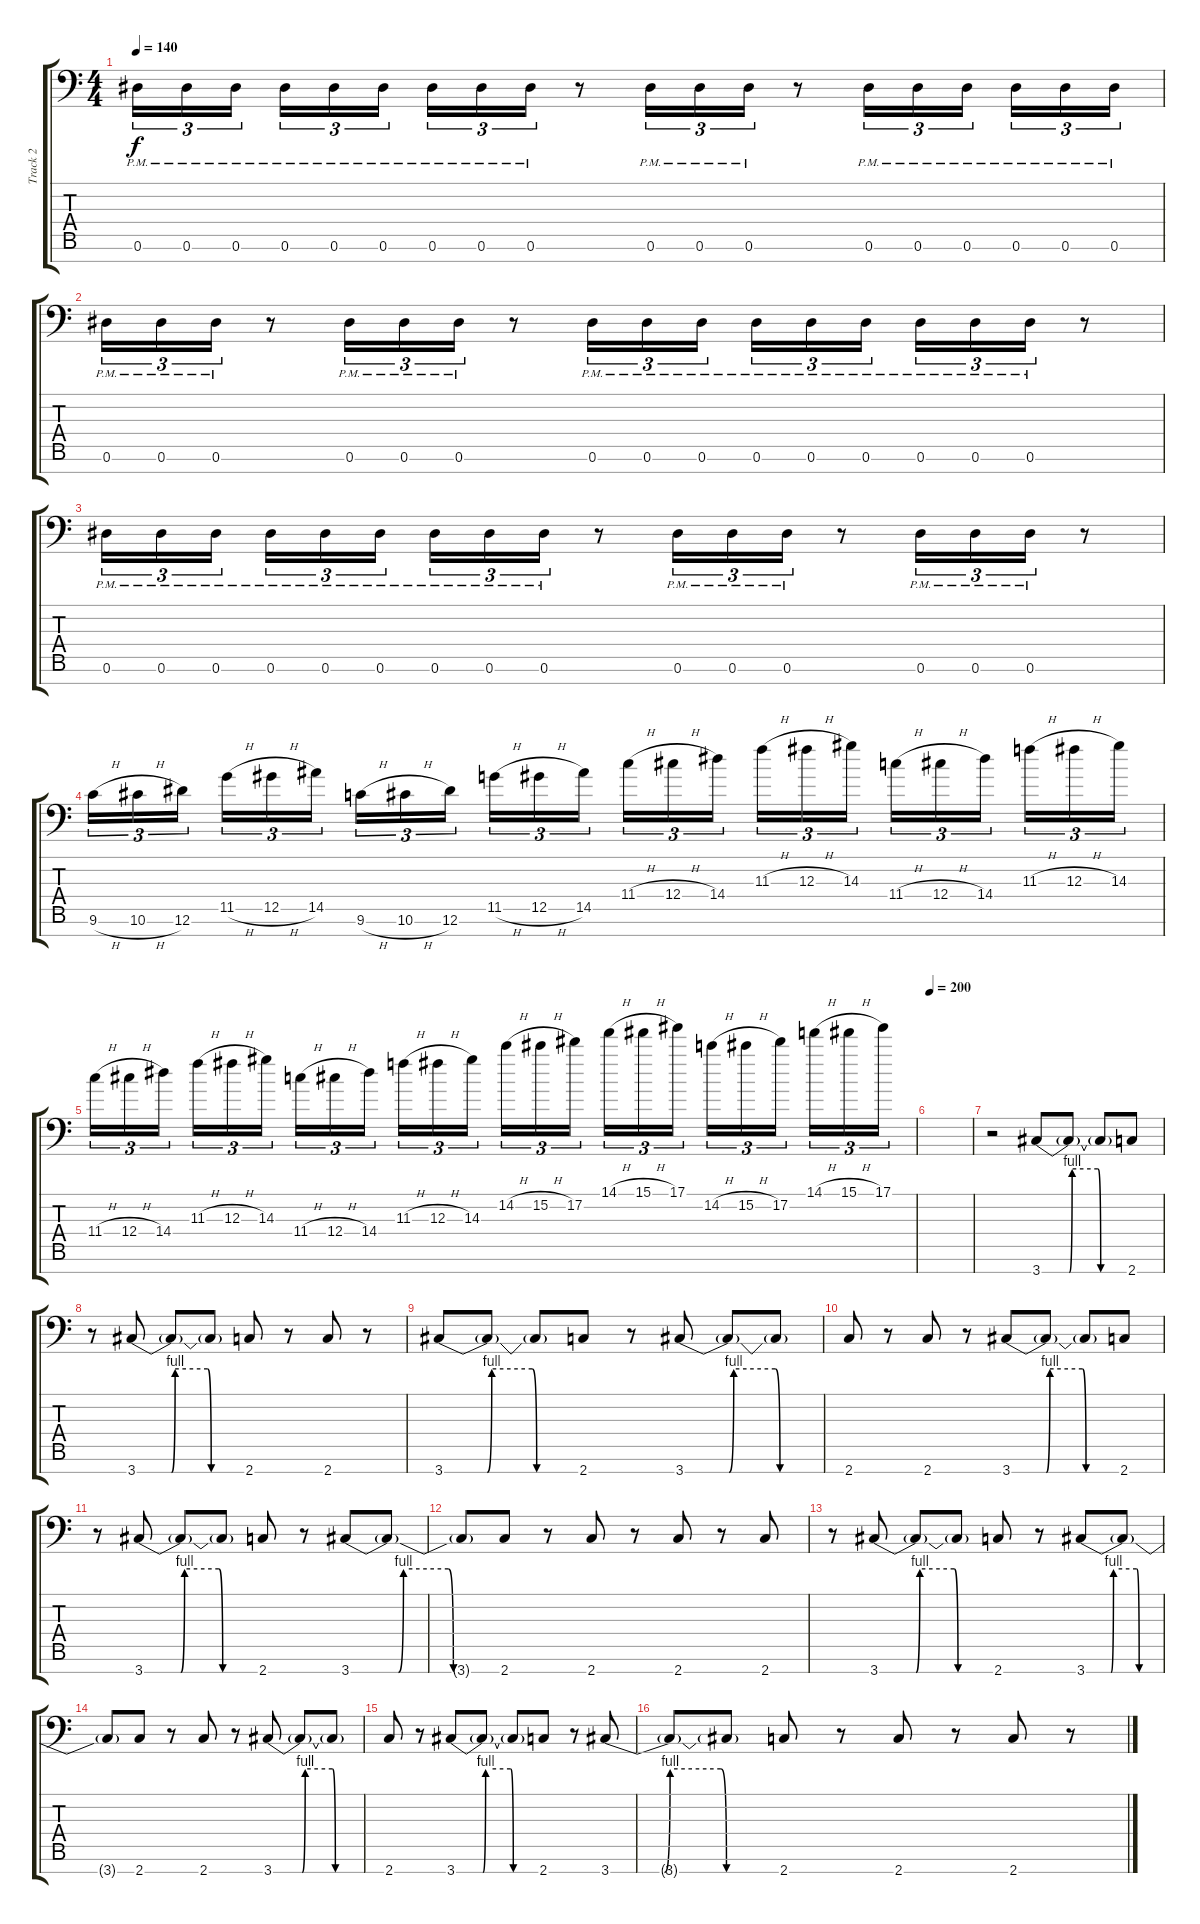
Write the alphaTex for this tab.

\track ("Track 2" "Track 2") {instrument overdrivenguitar}
\staff {score tabs}
\tuning (Eb4 Bb3 Gb3 Db3 Ab2 Eb2 Bb1) {hide}
\ts (4 4)
\tempo 140
\clef f4
\ks c
0.6{pm}.16{tu (3 2) dy f} 0.6{pm}.16{tu (3 2)} 0.6{pm}.16{tu (3 2) beam splitsecondary} 0.6{pm}.16{tu (3 2)} 0.6{pm}.16{tu (3 2)} 0.6{pm}.16{tu (3 2)} 0.6{pm}.16{tu (3 2)} 0.6{pm}.16{tu (3 2)} 0.6{pm}.16{tu (3 2)} r.8 0.6{pm}.16{tu (3 2)} 0.6{pm}.16{tu (3 2)} 0.6{pm}.16{tu (3 2)} r.8 0.6{pm}.16{tu (3 2)} 0.6{pm}.16{tu (3 2)} 0.6{pm}.16{tu (3 2) beam splitsecondary} 0.6{pm}.16{tu (3 2)} 0.6{pm}.16{tu (3 2)} 0.6{pm}.16{tu (3 2)} |
0.6{pm}.16{tu (3 2)} 0.6{pm}.16{tu (3 2)} 0.6{pm}.16{tu (3 2)} r.8 0.6{pm}.16{tu (3 2)} 0.6{pm}.16{tu (3 2)} 0.6{pm}.16{tu (3 2)} r.8 0.6{pm}.16{tu (3 2)} 0.6{pm}.16{tu (3 2)} 0.6{pm}.16{tu (3 2) beam splitsecondary} 0.6{pm}.16{tu (3 2)} 0.6{pm}.16{tu (3 2)} 0.6{pm}.16{tu (3 2)} 0.6{pm}.16{tu (3 2)} 0.6{pm}.16{tu (3 2)} 0.6{pm}.16{tu (3 2)} r.8 |
0.6{pm}.16{tu (3 2)} 0.6{pm}.16{tu (3 2)} 0.6{pm}.16{tu (3 2) beam splitsecondary} 0.6{pm}.16{tu (3 2)} 0.6{pm}.16{tu (3 2)} 0.6{pm}.16{tu (3 2)} 0.6{pm}.16{tu (3 2)} 0.6{pm}.16{tu (3 2)} 0.6{pm}.16{tu (3 2)} r.8 0.6{pm}.16{tu (3 2)} 0.6{pm}.16{tu (3 2)} 0.6{pm}.16{tu (3 2)} r.8 0.6{pm}.16{tu (3 2)} 0.6{pm}.16{tu (3 2)} 0.6{pm}.16{tu (3 2)} r.8 |
9.6{h}.16{tu (3 2)} 10.6{h}.16{tu (3 2)} 12.6.16{tu (3 2) beam splitsecondary} 11.5{h}.16{tu (3 2)} 12.5{h}.16{tu (3 2)} 14.5.16{tu (3 2)} 9.6{h}.16{tu (3 2)} 10.6{h}.16{tu (3 2)} 12.6.16{tu (3 2) beam splitsecondary} 11.5{h}.16{tu (3 2)} 12.5{h}.16{tu (3 2)} 14.5.16{tu (3 2)} 11.4{h}.16{tu (3 2)} 12.4{h}.16{tu (3 2)} 14.4.16{tu (3 2) beam splitsecondary} 11.3{h}.16{tu (3 2)} 12.3{h}.16{tu (3 2)} 14.3.16{tu (3 2)} 11.4{h}.16{tu (3 2)} 12.4{h}.16{tu (3 2)} 14.4.16{tu (3 2) beam splitsecondary} 11.3{h}.16{tu (3 2)} 12.3{h}.16{tu (3 2)} 14.3.16{tu (3 2)} |
11.4{h}.16{tu (3 2)} 12.4{h}.16{tu (3 2)} 14.4.16{tu (3 2) beam splitsecondary} 11.3{h}.16{tu (3 2)} 12.3{h}.16{tu (3 2)} 14.3.16{tu (3 2)} 11.4{h}.16{tu (3 2)} 12.4{h}.16{tu (3 2)} 14.4.16{tu (3 2) beam splitsecondary} 11.3{h}.16{tu (3 2)} 12.3{h}.16{tu (3 2)} 14.3.16{tu (3 2)} 14.2{h}.16{tu (3 2)} 15.2{h}.16{tu (3 2)} 17.2.16{tu (3 2) beam splitsecondary} 14.1{h}.16{tu (3 2)} 15.1{h}.16{tu (3 2)} 17.1.16{tu (3 2)} 14.2{h}.16{tu (3 2)} 15.2{h}.16{tu (3 2)} 17.2.16{tu (3 2) beam splitsecondary} 14.1{h}.16{tu (3 2)} 15.1{h}.16{tu (3 2)} 17.1.16{tu (3 2)} |
\tempo 200
|
r.2 3.7{be (custom 0 0 19 0 21 4 39 4 41 0 60 0)}.8 3.7{t}.8 3.7{t}.8 2.7.8 |
r.8 3.7{be (custom 0 0 19 0 21 4 39 4 41 0 60 0)}.8 3.7{t}.8 3.7{t}.8 2.7.8 r.8 2.7.8 r.8 |
3.7{be (custom 0 0 19 0 21 4 39 4 41 0 60 0)}.8 3.7{t}.8 3.7{t}.8 2.7.8 r.8 3.7{be (custom 0 0 19 0 21 4 39 4 41 0 60 0)}.8 3.7{t}.8 3.7{t}.8 |
2.7.8 r.8 2.7.8 r.8 3.7{be (custom 0 0 19 0 21 4 39 4 41 0 60 0)}.8 3.7{t}.8 3.7{t}.8 2.7.8 |
r.8 3.7{be (custom 0 0 19 0 21 4 39 4 41 0 60 0)}.8 3.7{t}.8 3.7{t}.8 2.7.8 r.8 3.7{be (custom 0 0 19 0 21 4 39 4 41 0 60 0)}.8 3.7{t}.8 |
3.7{t}.8 2.7.8 r.8 2.7.8 r.8 2.7.8 r.8 2.7.8 |
r.8 3.7{be (custom 0 0 19 0 21 4 39 4 41 0 60 0)}.8 3.7{t}.8 3.7{t}.8 2.7.8 r.8 3.7{be (custom 0 0 19 0 21 4 39 4 41 0 60 0)}.8 3.7{t}.8 |
3.7{t}.8 2.7.8 r.8 2.7.8 r.8 3.7{be (custom 0 0 19 0 21 4 39 4 41 0 60 0)}.8 3.7{t}.8 3.7{t}.8 |
2.7.8 r.8 3.7{be (custom 0 0 19 0 21 4 39 4 41 0 60 0)}.8 3.7{t}.8 3.7{t}.8 2.7.8 r.8 3.7{be (custom 0 0 19 0 21 4 39 4 41 0 60 0)}.8 |
3.7{t}.8 3.7{t}.8 2.7.8 r.8 2.7.8 r.8 2.7.8 r.8
